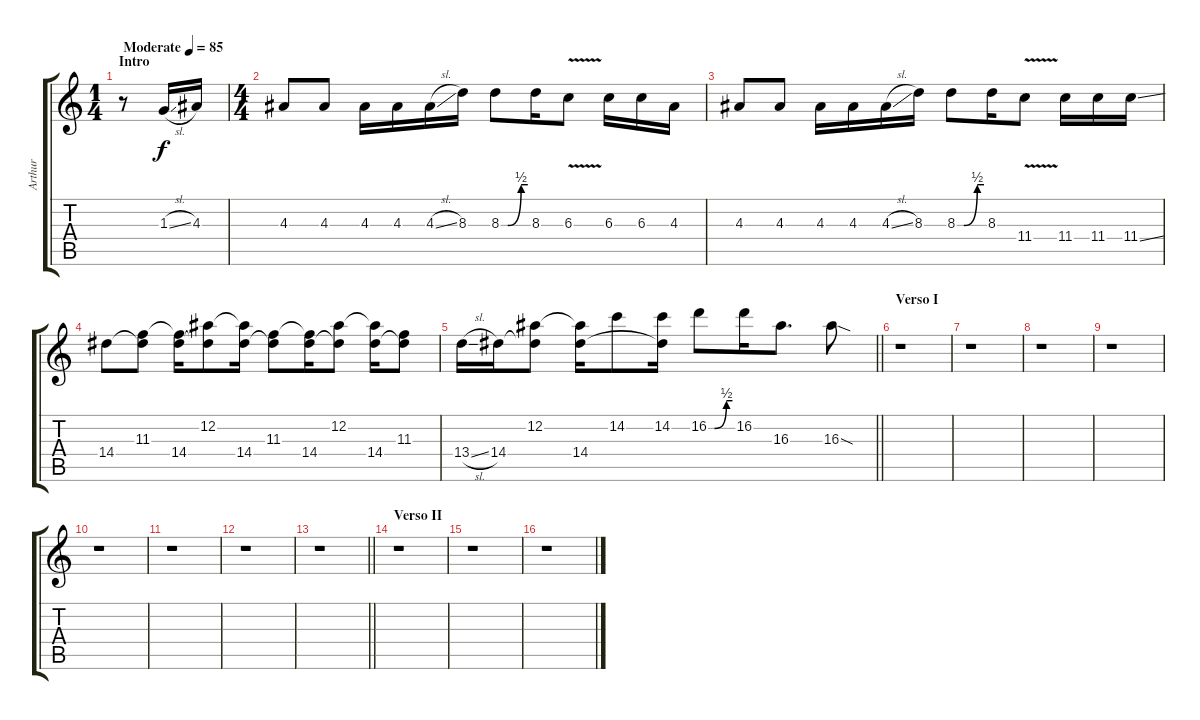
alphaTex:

\track ("Arthur" "Arthur") {instrument distortionguitar}
\staff {score tabs}
\tuning (Eb4 Bb3 Gb3 Db3 Ab2 Eb2) {hide}
\ts (1 4)
\section ("" "Intro")
\tempo (85 "Moderate")
\clef g2
\ks c
r.8{dy f instrument distortionguitar} 1.3{sl}.16 4.3.16 |
\ts (4 4)
4.3.8 4.3.8 4.3.16 4.3.16 4.3{sl}.16 8.3.16 8.3{be (custom 0 0 15 0 45 2 60 2)}.8 8.3.16 6.3{v}.8 6.3.16 6.3.16 4.3.16 |
4.3.8 4.3.8 4.3.16 4.3.16 4.3{sl}.16 8.3.16 8.3{be (custom 0 0 15 0 45 2 60 2)}.8 8.3.16 11.4{v}.8 11.4.16 11.4.16 11.4{ss}.16 |
14.4.8 (11.3 14.4{t}).8 (11.3{t} 14.4).16 (12.2 14.4{t}).8 (12.2{t} 14.4).16 (11.3 14.4{t}).8 (11.3{t} 14.4).16 (12.2 14.4{t}).8 (12.2{t} 14.4).16 (11.3 14.4{t}).8 |
\barLineRight lightlight
13.4{sl}.16 14.4.16 (12.2 14.4{t}).8 (12.2{t} 14.4).16 14.2.8 (14.2 14.4{t}).16 16.2{be (custom 0 0 15 0 45 2 60 2)}.8 16.2.16 16.3.8{d} 16.3{sod}.8 |
\section ("" "Verso I")
r.1 |
r.1 |
r.1 |
r.1 |
r.1 |
r.1 |
r.1 |
\barLineRight lightlight
r.1 |
\section ("" "Verso II")
r.1 |
r.1 |
r.1
